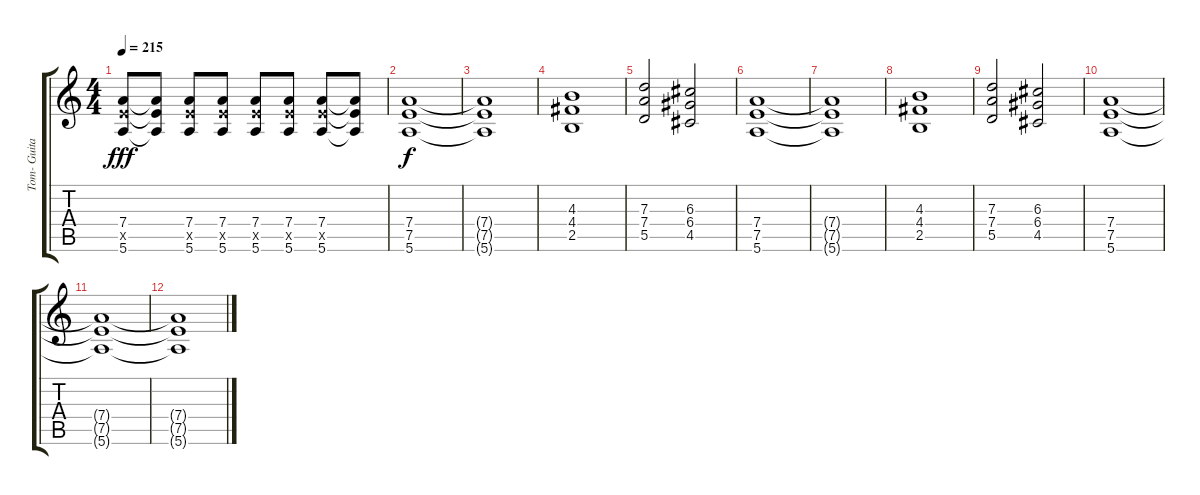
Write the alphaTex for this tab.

\track ("Tom- Guitar 1" "Tom- Guita") {instrument distortionguitar}
\staff {score tabs}
\tuning (E4 B3 G3 D3 A2 E2) {hide}
\ts (4 4)
\tempo 215
\clef g2
\ks c
(7.4 7.5{x} 5.6).8{dy fff} (7.4{t} 7.5{t} 5.6{t}).8 (7.4 7.5{x} 5.6).8 (7.4 7.5{x} 5.6).8 (7.4 7.5{x} 5.6).8 (7.4 7.5{x} 5.6).8 (7.4 7.5{x} 5.6).8 (7.4{t} 7.5{t} 5.6{t}).8 |
(7.4 7.5 5.6).1{dy f volume 16 instrument distortionguitar} |
(7.4{t} 7.5{t} 5.6{t}).1 |
(4.3 4.4 2.5).1 |
(7.3 7.4 5.5).2 (6.3 6.4 4.5).2 |
(7.4 7.5 5.6).1 |
(7.4{t} 7.5{t} 5.6{t}).1 |
(4.3 4.4 2.5).1 |
(7.3 7.4 5.5).2 (6.3 6.4 4.5).2 |
(7.4 7.5 5.6).1 |
(7.4{t} 7.5{t} 5.6{t}).1 |
(7.4{t} 7.5{t} 5.6{t}).1
